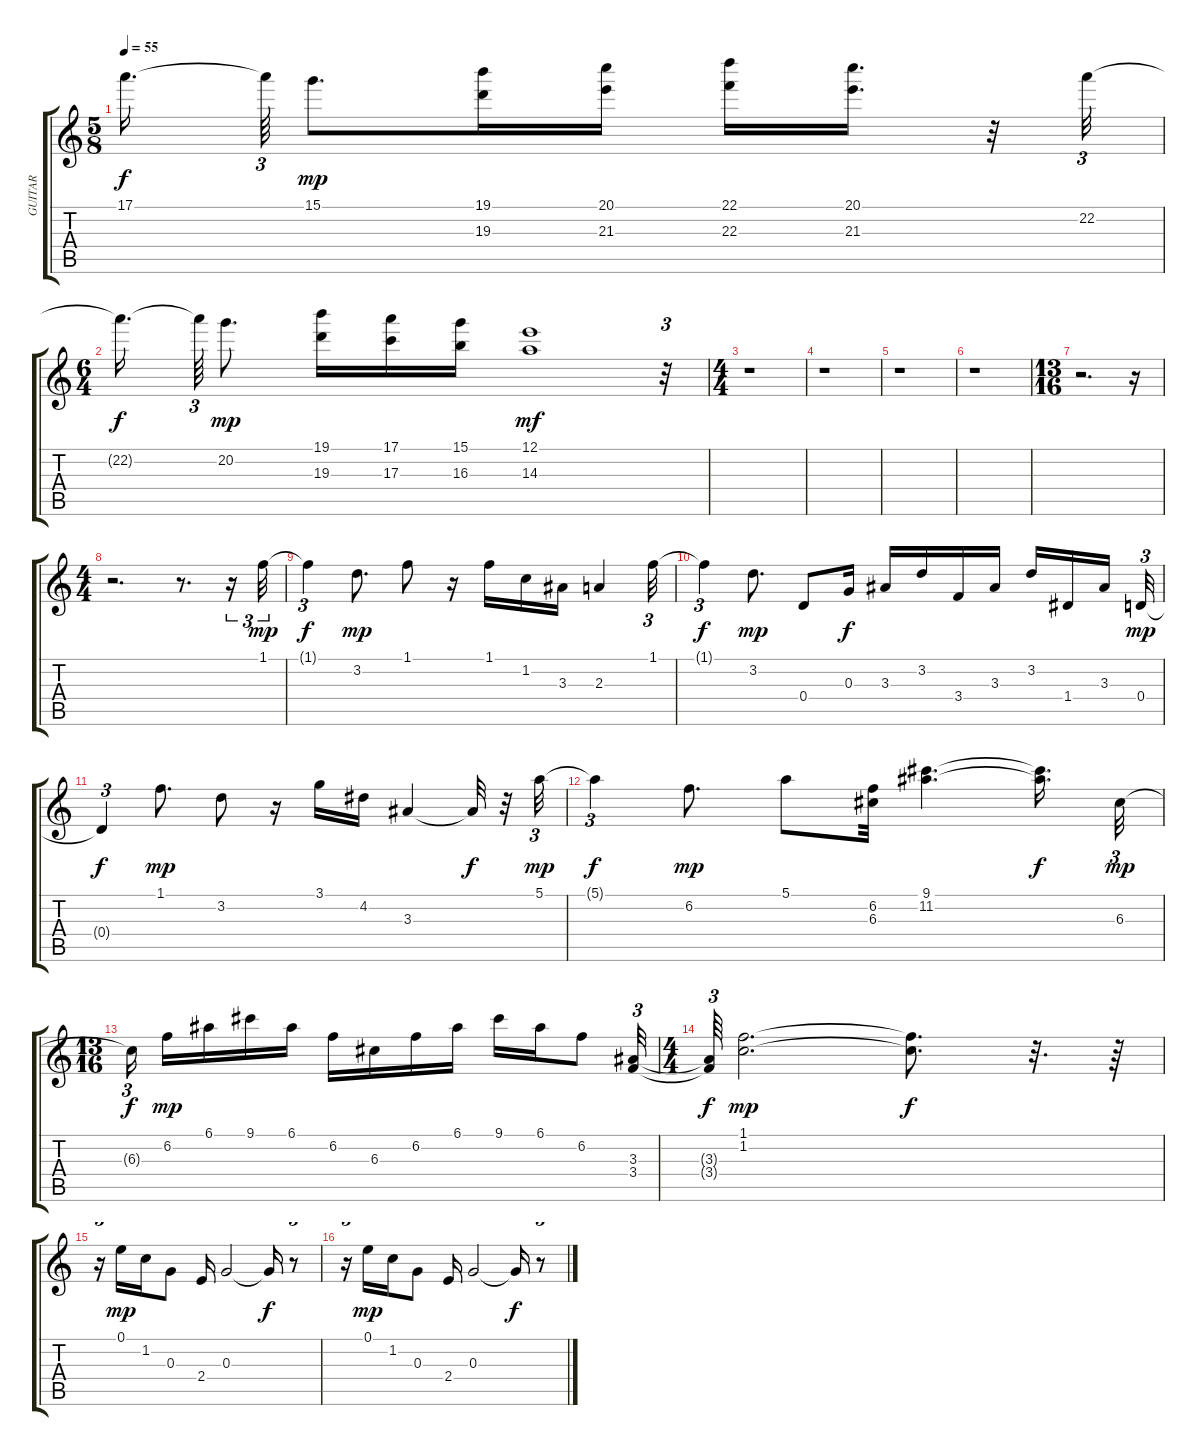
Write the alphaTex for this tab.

\track ("GUITAR" "GUITAR") {instrument overdrivenguitar}
\staff {score tabs}
\tuning (E4 B3 G3 D3 A2 E2) {hide}
\ts (5 8)
\tempo 55
\clef g2
\ks c
17.1{t}.16{d dy f beam splitsecondary} 17.1{t}.64{tu (3 2)} 15.1.8{d dy mp} (19.1 19.3).16 (20.1 21.3).16 (22.1 22.3).16 (20.1 21.3).16{d} r.32 22.2.32{tu (3 2)} |
\ts (6 4)
22.2{t}.16{d dy f beam splitsecondary} 22.2{t}.64{tu (3 2)} 20.2.8{d dy mp} (19.1 19.3).16 (17.1 17.3).16 (15.1 16.3).16 (12.1 14.3).1{dy mf} r.32{tu (3 2)} |
\ts (4 4)
r.1 |
r.1 |
r.1 |
r.1 |
\ts (13 16)
r.2{d} r.16 |
\ts (4 4)
r.2{d} r.8{d} r.16{tu (3 2)} 1.1.32{tu (3 2) dy mp balance 11 instrument acousticguitarsteel} |
1.1{t}.4{tu (3 2) dy f} 3.2.8{d dy mp} 1.1.8 r.16 1.1.16 1.2.16 3.3.16 2.3.4 1.1.32{tu (3 2)} |
1.1{t}.4{tu (3 2) dy f} 3.2.8{d dy mp} 0.4.8 0.3.16{dy f} 3.3.16 3.2.16 3.4.16 3.3.16 3.2.16 1.4.16 3.3.16{beam splitsecondary} 0.4.32{tu (3 2) dy mp} |
0.4{t}.4{tu (3 2) dy f} 1.1.8{d dy mp} 3.2.8 r.16 3.1.16 4.2.16 3.3.4 3.3{t}.32{dy f} r.32 5.1.32{tu (3 2) dy mp} |
5.1{t}.4{tu (3 2) dy f} 6.2.8{d dy mp} 5.1.8 (6.2 6.3).32 (9.1 11.2).4{d} (9.1{t} 11.2{t}).16{d dy f} 6.3.32{tu (3 2) dy mp} |
\ts (13 16)
6.3{t}.16{tu (3 2) dy f} 6.2.16{dy mp} 6.1.16 9.1.16 6.1.16 6.2.16 6.3.16 6.2.16 6.1.16 9.1.16 6.1.16 6.2.8 (3.3 3.4).32{tu (3 2)} |
\ts (4 4)
(3.3{t} 3.4{t}).64{tu (3 2) dy f} (1.1 1.2).2{d dy mp} (1.1{t} 1.2{t}).8{d dy f} r.32{d} r.64 |
r.16{tu (3 2)} 0.1.16{dy mp} 1.2.16 0.3.8 2.4.16 0.3.2 0.3{t}.16{dy f} r.8{tu (3 2)} |
r.16{tu (3 2)} 0.1.16{dy mp} 1.2.16 0.3.8 2.4.16 0.3.2 0.3{t}.16{dy f} r.8{tu (3 2)}
